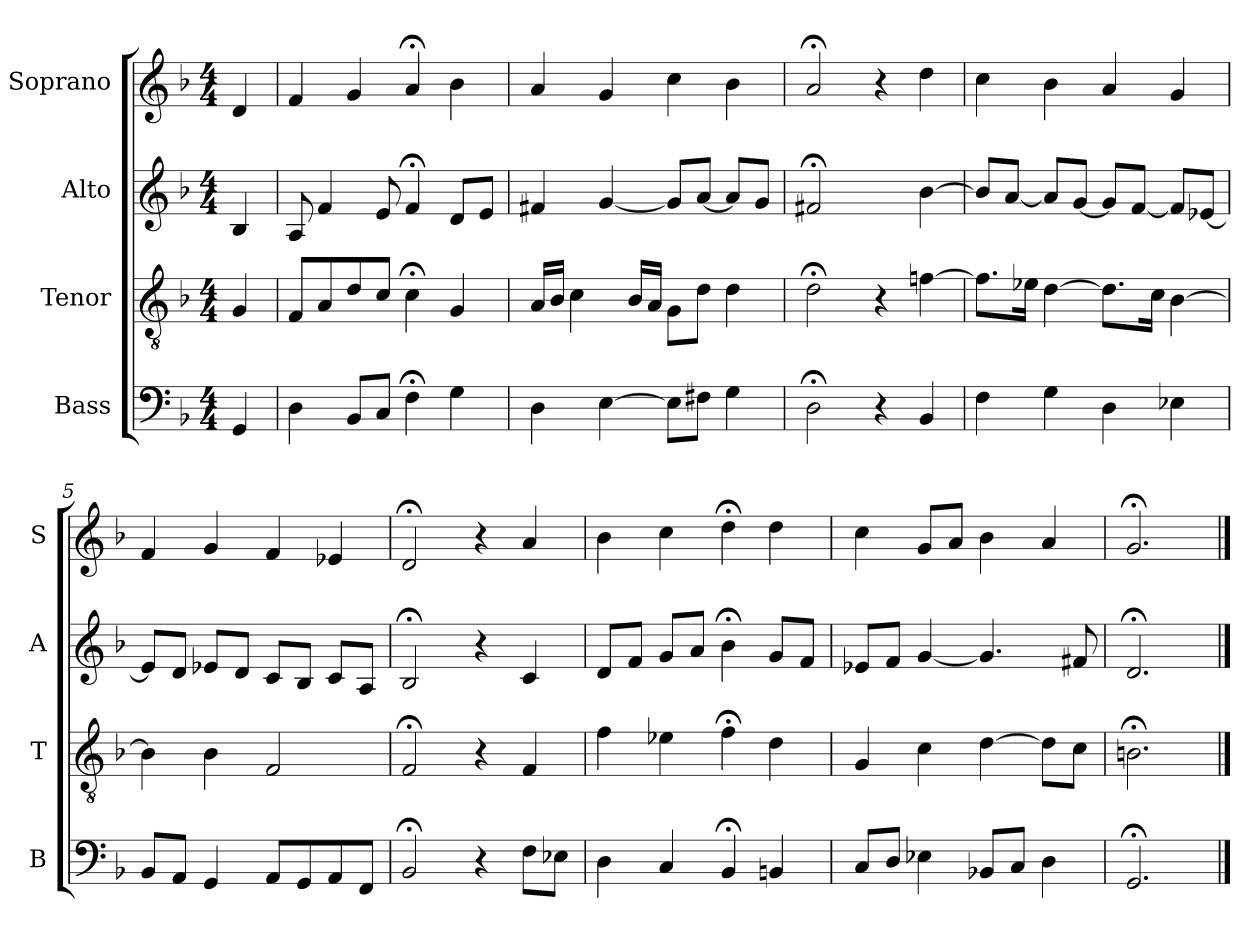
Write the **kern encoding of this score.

**kern	**kern	**kern	**kern
*part4	*part3	*part2	*part1
*staff4	*staff3	*staff2	*staff1
*I"Bass	*I"Tenor	*I"Alto	*I"Soprano
*I'B	*I'T	*I'A	*I'S
*clefF4	*clefGv2	*clefG2	*clefG2
*k[b-]	*k[b-]	*k[b-]	*k[b-]
*G:dor	*G:dor	*G:dor	*G:dor
*M4/4	*M4/4	*M4/4	*M4/4
*MM100	*MM100	*MM100	*MM100
=	=	=	=
4GG	4G	4B-	4d
=1	=1	=1	=1
4D	8FL	8A	4f
.	8A	4f	.
8BB-L	8d	.	4g
8CJ	8cJ	8e	.
4F;<	4c;<	4f;<	4a;<
4G	4G	8dL	4b-
.	.	8eJ	.
=2	=2	=2	=2
4D	16ALL	4f#X	4a
.	16B-JJ	.	.
.	4c	.	.
[4E	.	[4g	4g
.	16B-LL	.	.
.	16AJJ	.	.
8EL]	8GL	8gL]	4cc
8F#XJ	8dJ	[8aJ	.
4G	4d	8aL]	4b-
.	.	8gJ	.
=3	=3	=3	=3
2D;<	2d;<	2f#X;<	2a;<
4r	4r	4ryy	4r
4BB-	[4fn	[4b-	4dd
=4	=4	=4	=4
4F	8.fL]	8b-L]	4cc
.	.	[8aJ	.
.	16e-XJk	.	.
4G	[4d	8aL]	4b-
.	.	[8gJ	.
4D	8.dL]	8gL]	4a
.	.	[8fJ	.
.	16cJk	.	.
4E-X	[4B-	8fL]	4g
.	.	[8e-XJ	.
=5	=5	=5	=5
8BB-L	4B-]	8e-L]	4f
8AAJ	.	8dJ	.
4GG	4B-	8e-XL	4g
.	.	8dJ	.
8AAL	2F	8cL	4f
8GG	.	8B-J	.
8AA	.	8cL	4e-X
8FFJ	.	8AJ	.
=6	=6	=6	=6
2BB-;<	2F;<	2B-;<	2d;<
4r	4r	4r	4r
8FL	4F	4c	4a
8E-XJ	.	.	.
=7	=7	=7	=7
4D	4f	8dL	4b-
.	.	8fJ	.
4C	4e-X	8gL	4cc
.	.	8aJ	.
4BB-;<	4f;<	4b-;<	4dd;<
4BBn	4d	8gL	4dd
.	.	8fJ	.
=8	=8	=8	=8
8CL	4G	8e-XL	4cc
8DJ	.	8fJ	.
4E-X	4c	[4g	8gL
.	.	.	8aJ
8BB-XL	[4d	4.g]	4b-
8CJ	.	.	.
4D	8dL]	.	4a
.	8cJ	8f#X	.
=9	=9	=9	=9
2.GG;<	2.Bn;<	2.d;<	2.g;<
==	==	==	==
*-	*-	*-	*-
